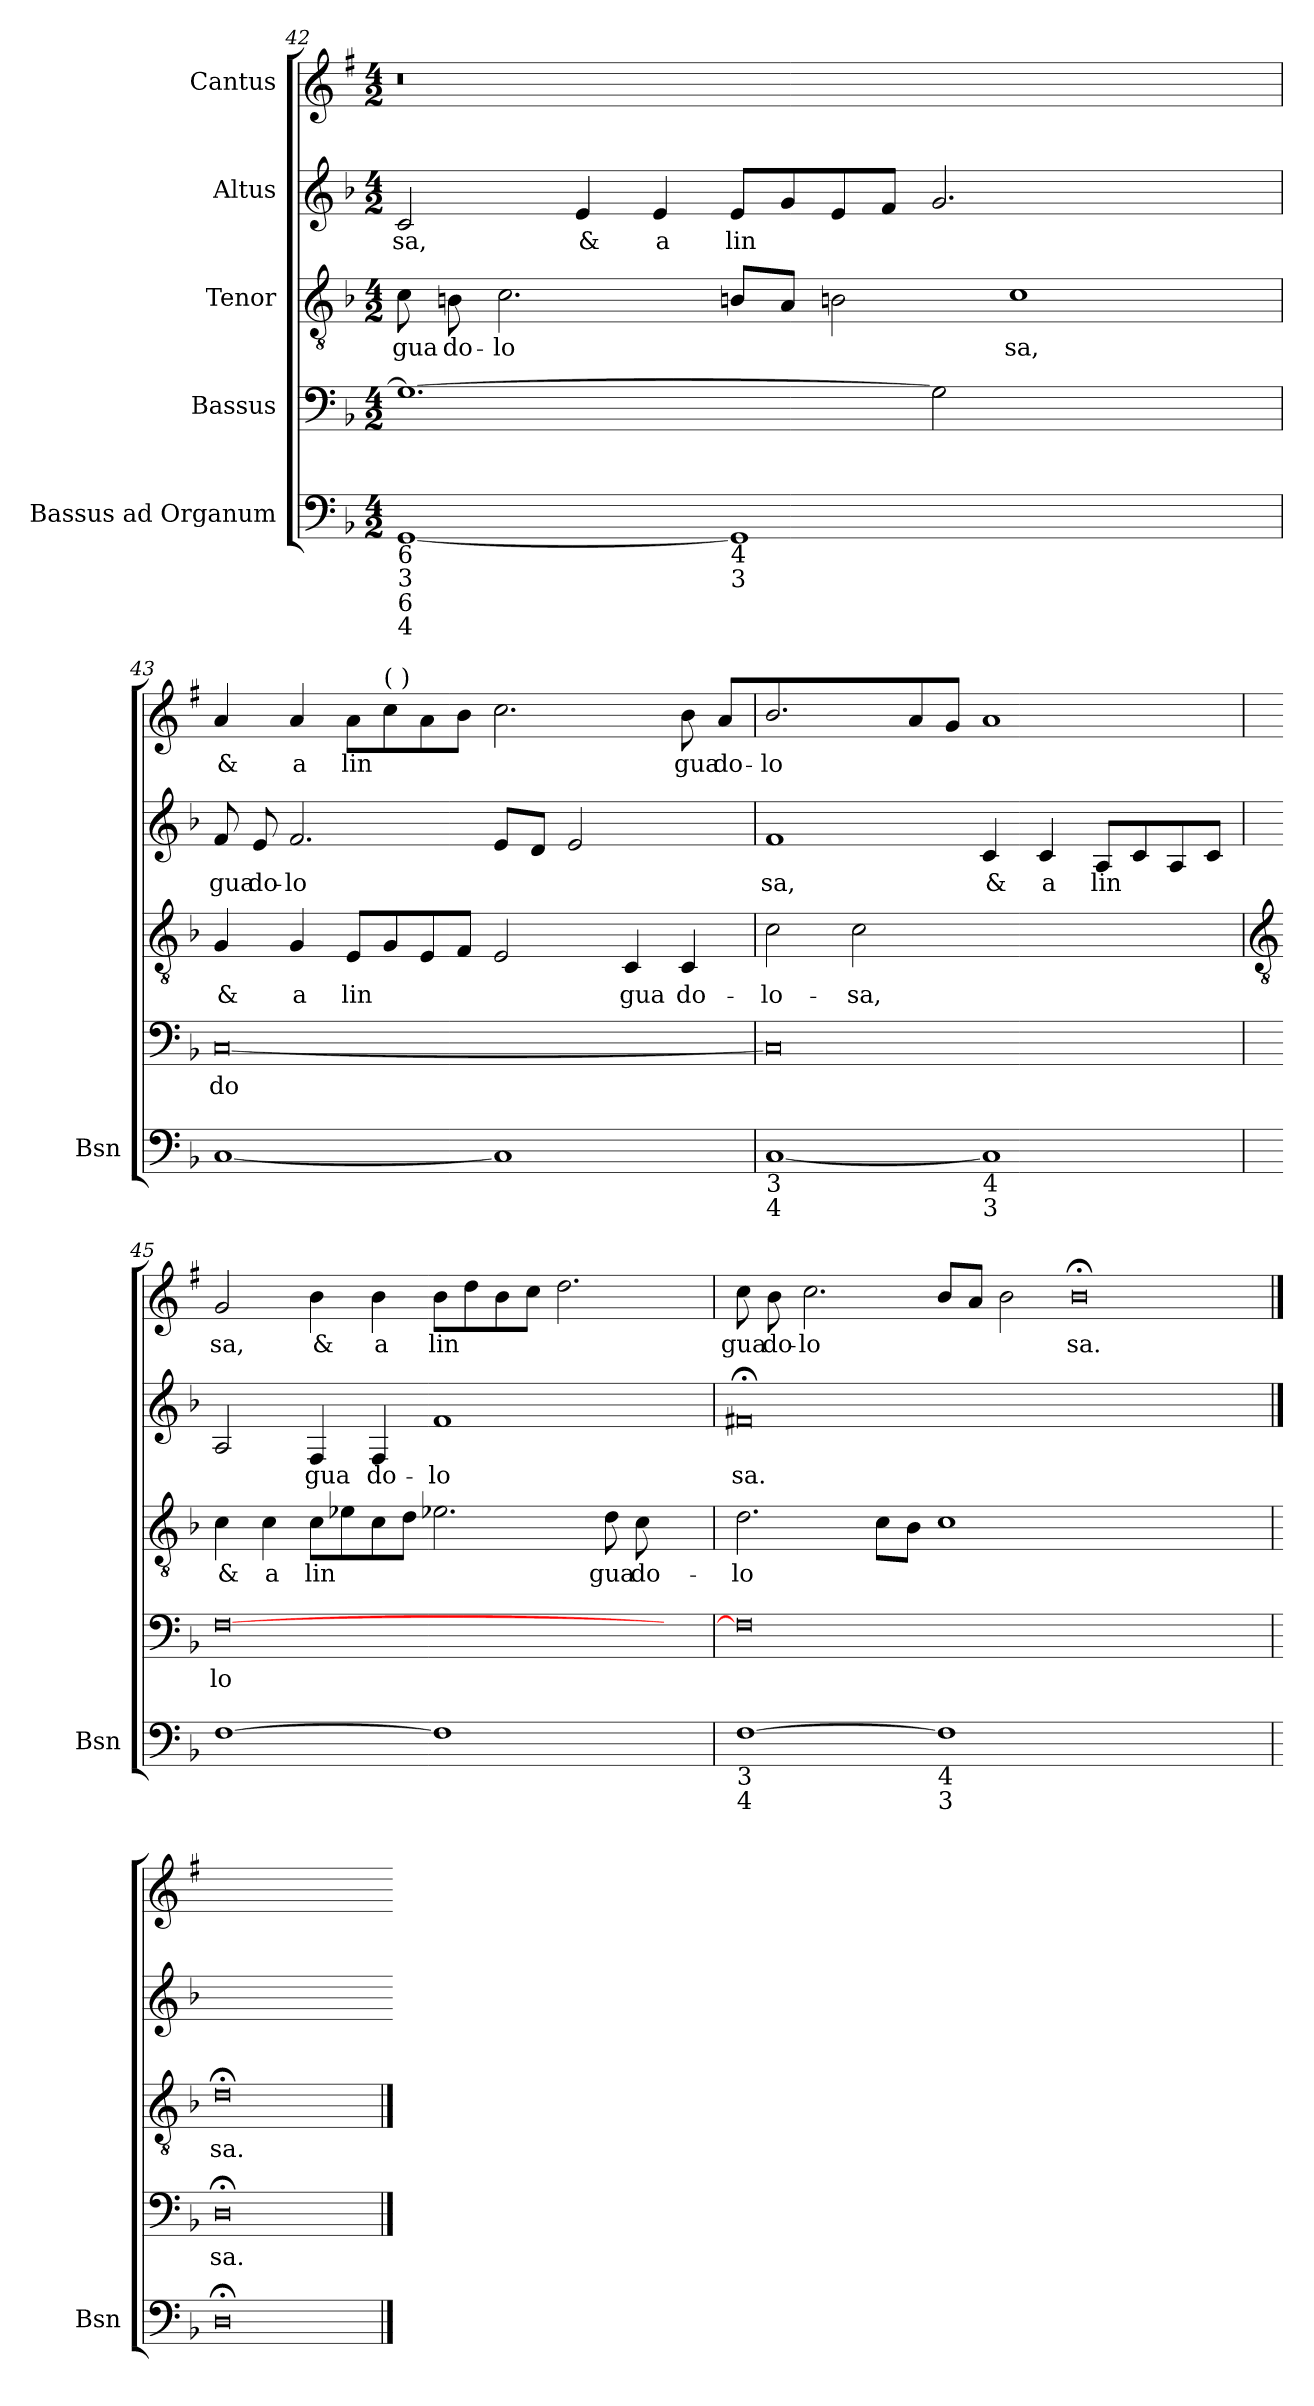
**kern	**kern	**text	**kern	**text	**kern	**text	**kern	**text
*part5	*part4	*part4	*part3	*part3	*part2	*part2	*part1	*part1
*staff5	*staff4	*staff4	*staff3	*staff3	*staff2	*staff2	*staff1	*staff1
*I"Bassus ad Organum	*I"Bassus	*	*I"Tenor	*	*I"Altus	*	*I"Cantus	*
*I'Bsn	*	*	*	*	*	*	*	*
*clefF4	*clefF4	*	*clefGv2	*	*clefG2	*	*clefG2	*
*	*	*	*	*	*	*	*ITrd1c2	*
*k[b-]	*k[b-]	*	*k[b-]	*	*k[b-]	*	*k[b-]	*
*F:	*F:	*	*F:	*	*F:	*	*F:	*
*M4/2	*M4/2	*	*M4/2	*	*M4/2	*	*M4/2	*
=42	=42	=42	=42	=42	=42	=42	=42	=42
!LO:TX:b:t=6\n3	!	!	!	!	!	!	!	!
!LO:TX:b:t=6\n4	!	!	!	!	!	!	!	!
!	!	!	!	!LO:LY:b	!	!LO:LY:b	!	!
[1GG	1.G_	.	8c	gua	2c	sa,	0r	.
!	!	!	!	!LO:LY:b	!	!	!	!
.	.	.	8Bn	do-	.	.	.	.
!	!	!	!	!LO:LY:b	!	!	!	!
.	.	.	2.c	-lo	.	.	.	.
!	!	!	!	!	!	!LO:LY:b	!	!
.	.	.	.	.	4e	&	.	.
!	!	!	!	!	!	!LO:LY:b	!	!
.	.	.	.	.	4e	a	.	.
!LO:TX:b:t=4	!	!	!	!	!	!	!	!
!LO:TX:b:t=3	!	!	!	!	!	!	!	!
!	!	!	!	!	!	!LO:LY:b	!	!
1GG]	.	.	8BnL	.	8eL	lin	.	.
.	.	.	8AJ	.	8g	.	.	.
.	.	.	2Bn	.	8e	.	.	.
.	.	.	.	.	8fJ	.	.	.
.	2G]	.	.	.	2.g	.	.	.
!	!	!	!	!LO:LY:b	!	!	!	!
.	.	.	1c	sa,	.	.	.	.
2.ryy	2.ryy	.	.	.	.	.	2.ryy	.
.	.	.	.	.	2ryy	.	.	.
=43	=43	=43	=43	=43	=43	=43	=43	=43
!	!	!LO:LY:b	!	!LO:LY:b	!	!LO:LY:b	!	!LO:LY:b
[1C	[0C	do	4G	&	8f	gua	4g	&
!	!	!	!	!	!	!LO:LY:b	!	!
.	.	.	.	.	8e	do-	.	.
!	!	!	!	!LO:LY:b	!	!LO:LY:b	!	!LO:LY:b
.	.	.	4G	a	2.f	-lo	4g	a
!	!	!	!	!LO:LY:b	!	!	!	!LO:LY:b
.	.	.	8EL	lin	.	.	8gL	lin
!	!	!	!	!	!	!	!LO:TX:a:t=(  )	!
.	.	.	8G	.	.	.	8b-	.
.	.	.	8E	.	.	.	8g	.
.	.	.	8FJ	.	.	.	8aJ	.
1C]	.	.	2E	.	8eL	.	2.b-	.
.	.	.	.	.	8dJ	.	.	.
.	.	.	.	.	2e	.	.	.
!	!	!	!	!LO:LY:b	!	!	!	!
.	.	.	4C	gua	.	.	.	.
!	!	!	!	!LO:LY:b	!	!	!	!LO:LY:b
.	.	.	4C	do-	4ryy	.	8a	gua
!	!	!	!	!	!	!	!	!LO:LY:b
.	.	.	.	.	.	.	8gL	do-
!!LO:LB:g=z
=44	=44	=44	=44	=44	=44	=44	=44	=44
!LO:TX:b:t=3	!	!	!	!	!	!	!	!
!LO:TX:b:t=4	!	!	!	!	!	!	!	!
!	!	!	!	!LO:LY:b	!	!LO:LY:b	!	!LO:LY:b
[1C	0C]	.	2c	-lo-	1f	sa,	2.a	-lo
!	!	!	!	!LO:LY:b	!	!	!	!
.	.	.	2c	-sa,	.	.	.	.
.	.	.	.	.	.	.	8g	.
.	.	.	.	.	.	.	8fJ	.
!LO:TX:b:t=4	!	!	!	!	!	!	!	!
!LO:TX:b:t=3	!	!	!	!	!	!	!	!
!	!	!	!	!	!	!LO:LY:b	!	!
1C]	.	.	1ryy	.	4c	&	1g	.
!	!	!	!	!	!	!LO:LY:b	!	!
.	.	.	.	.	4c	a	.	.
!	!	!	!	!	!	!LO:LY:b	!	!
.	.	.	.	.	8AL	lin	.	.
.	.	.	.	.	8c	.	.	.
.	.	.	.	.	8A	.	.	.
.	.	.	.	.	8cJ	.	.	.
!!LO:LB:g=z
=45	=45	=45	=45	=45	=45	=45	=45	=45
*	*	*	*clefGv2	*	*	*	*	*
!	!	!LO:LY:b	!	!LO:LY:b	!	!	!	!LO:LY:b
[1F	[0F	lo	4c	&	2A	.	2f	sa,
!	!	!	!	!LO:LY:b	!	!	!	!
.	.	.	4c	a	.	.	.	.
!	!	!	!	!LO:LY:b	!	!LO:LY:b	!	!LO:LY:b
.	.	.	8cL	lin	4F	gua	4a	&
.	.	.	8e-X	.	.	.	.	.
!	!	!	!	!	!	!LO:LY:b	!	!LO:LY:b
.	.	.	8c	.	4F	do-	4a	a
.	.	.	8dJ	.	.	.	.	.
!	!	!	!	!	!	!LO:LY:b	!	!LO:LY:b
1F]	.	.	2.e-X	.	1f	-lo	8aL	lin
.	.	.	.	.	.	.	8cc	.
.	.	.	.	.	.	.	8a	.
.	.	.	.	.	.	.	8b-J	.
.	.	.	.	.	.	.	2.cc	.
!	!	!	!	!LO:LY:b	!	!	!	!
.	.	.	8d	gua	.	.	.	.
!	!	!	!	!LO:LY:b	!	!	!	!
.	.	.	8c	do-	.	.	.	.
4ryy	4ryy	.	4ryy	.	4ryy	.	.	.
=46	=46	=46	=46	=46	=46	=46	=46	=46
!LO:TX:b:t=3	!	!	!	!	!	!	!	!
!LO:TX:b:t=4	!	!	!	!	!	!	!	!
!	!	!	!	!LO:LY:b	!	!LO:LY:b	!	!LO:LY:b
[1F	0F]	.	2.d	-lo	0f#X;<	sa.	8b-	gua
!	!	!	!	!	!	!	!	!LO:LY:b
.	.	.	.	.	.	.	8a	do-
!	!	!	!	!	!	!	!	!LO:LY:b
.	.	.	.	.	.	.	2.b-	-lo
.	.	.	8cL	.	.	.	.	.
.	.	.	8B-J	.	.	.	.	.
!LO:TX:b:t=4	!	!	!	!	!	!	!	!
!LO:TX:b:t=3	!	!	!	!	!	!	!	!
1F]	.	.	1c	.	.	.	8aL	.
.	.	.	.	.	.	.	8gJ	.
.	.	.	.	.	.	.	2a	.
!	!	!	!	!	!	!	!	!LO:LY:b
.	.	.	.	.	.	.	0a;<	sa.
1..ryy	1..ryy	.	1..ryy	.	1..ryy	.	.	.
=	=	==	=	==	==	==	==	==
!	!	!LO:LY:b	!	!LO:LY:b	!	!	!	!
0D;<	0D;<	sa.	0d;<	sa.	0ryy	.	0ryy	.
==	==	=	==	=	=	=	=	=
*-	*-	*-	*-	*-	*-	*-	*-	*-
